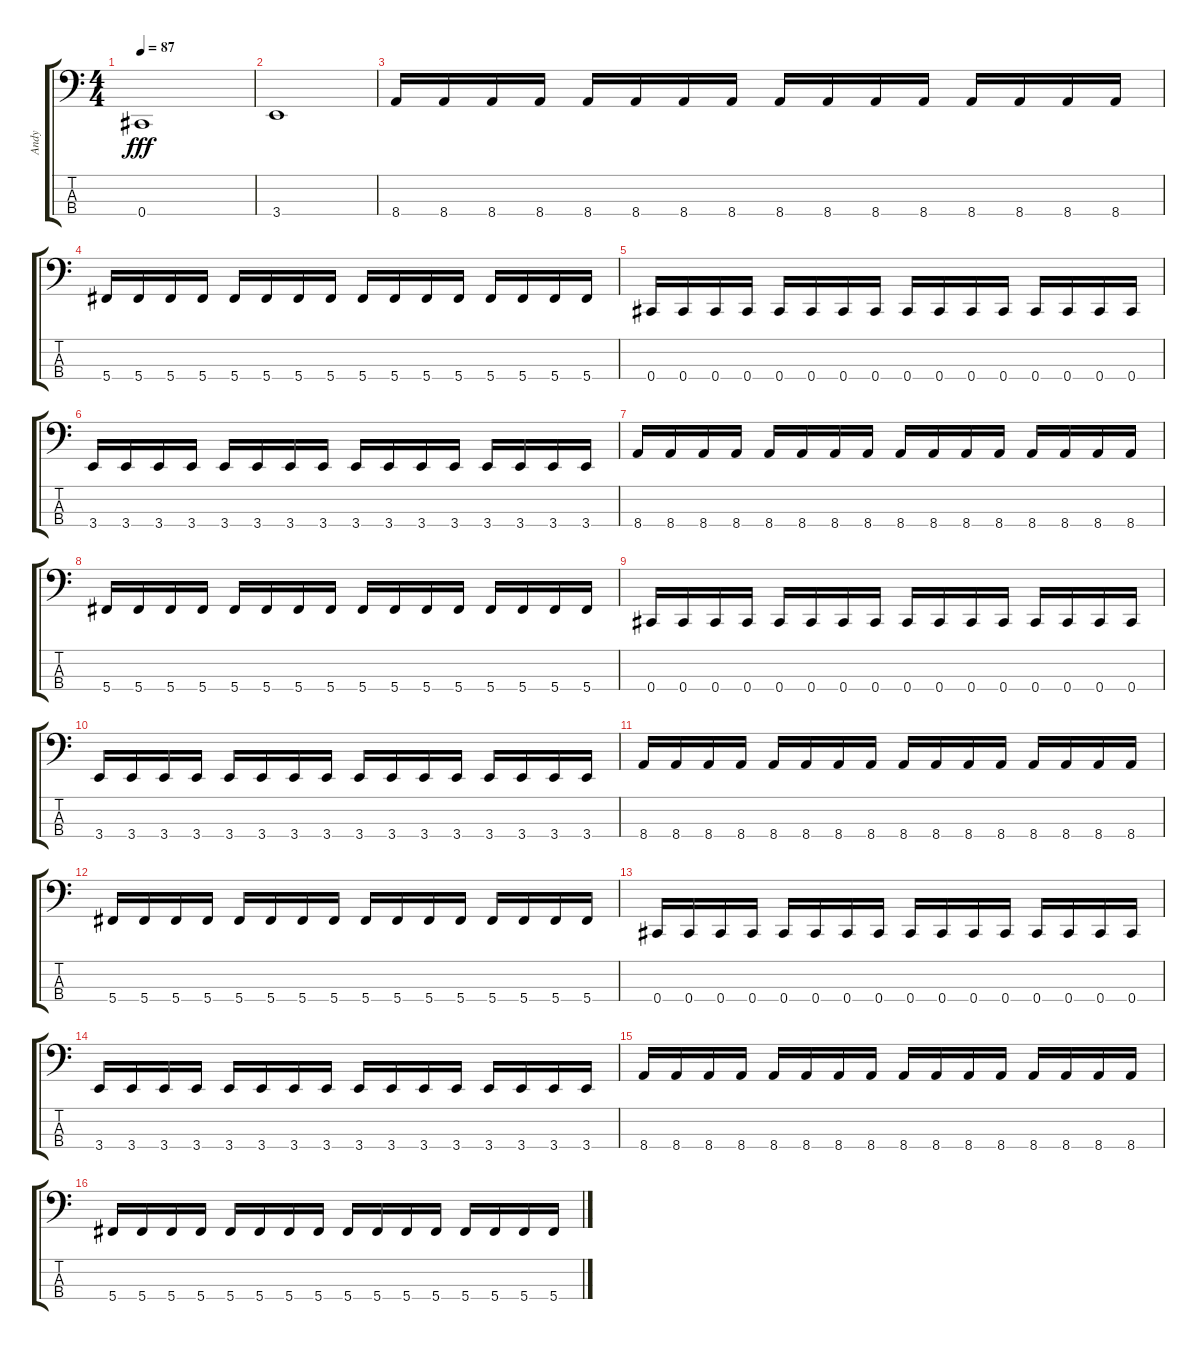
\track ("Andy" "Andy") {instrument electricbasspick}
\staff {score tabs}
\tuning (Gb2 Db2 Ab1 Db1) {hide}
\ts (4 4)
\tempo 87
\clef f4
\ks c
0.4.1{dy fff} |
3.4.1 |
8.4.16 8.4.16 8.4.16 8.4.16 8.4.16 8.4.16 8.4.16 8.4.16 8.4.16 8.4.16 8.4.16 8.4.16 8.4.16 8.4.16 8.4.16 8.4.16 |
5.4.16 5.4.16 5.4.16 5.4.16 5.4.16 5.4.16 5.4.16 5.4.16 5.4.16 5.4.16 5.4.16 5.4.16 5.4.16 5.4.16 5.4.16 5.4.16 |
0.4.16 0.4.16 0.4.16 0.4.16 0.4.16 0.4.16 0.4.16 0.4.16 0.4.16 0.4.16 0.4.16 0.4.16 0.4.16 0.4.16 0.4.16 0.4.16 |
3.4.16 3.4.16 3.4.16 3.4.16 3.4.16 3.4.16 3.4.16 3.4.16 3.4.16 3.4.16 3.4.16 3.4.16 3.4.16 3.4.16 3.4.16 3.4.16 |
8.4.16 8.4.16 8.4.16 8.4.16 8.4.16 8.4.16 8.4.16 8.4.16 8.4.16 8.4.16 8.4.16 8.4.16 8.4.16 8.4.16 8.4.16 8.4.16 |
5.4.16 5.4.16 5.4.16 5.4.16 5.4.16 5.4.16 5.4.16 5.4.16 5.4.16 5.4.16 5.4.16 5.4.16 5.4.16 5.4.16 5.4.16 5.4.16 |
0.4.16 0.4.16 0.4.16 0.4.16 0.4.16 0.4.16 0.4.16 0.4.16 0.4.16 0.4.16 0.4.16 0.4.16 0.4.16 0.4.16 0.4.16 0.4.16 |
3.4.16 3.4.16 3.4.16 3.4.16 3.4.16 3.4.16 3.4.16 3.4.16 3.4.16 3.4.16 3.4.16 3.4.16 3.4.16 3.4.16 3.4.16 3.4.16 |
8.4.16 8.4.16 8.4.16 8.4.16 8.4.16 8.4.16 8.4.16 8.4.16 8.4.16 8.4.16 8.4.16 8.4.16 8.4.16 8.4.16 8.4.16 8.4.16 |
5.4.16 5.4.16 5.4.16 5.4.16 5.4.16 5.4.16 5.4.16 5.4.16 5.4.16 5.4.16 5.4.16 5.4.16 5.4.16 5.4.16 5.4.16 5.4.16 |
0.4.16 0.4.16 0.4.16 0.4.16 0.4.16 0.4.16 0.4.16 0.4.16 0.4.16 0.4.16 0.4.16 0.4.16 0.4.16 0.4.16 0.4.16 0.4.16 |
3.4.16 3.4.16 3.4.16 3.4.16 3.4.16 3.4.16 3.4.16 3.4.16 3.4.16 3.4.16 3.4.16 3.4.16 3.4.16 3.4.16 3.4.16 3.4.16 |
8.4.16 8.4.16 8.4.16 8.4.16 8.4.16 8.4.16 8.4.16 8.4.16 8.4.16 8.4.16 8.4.16 8.4.16 8.4.16 8.4.16 8.4.16 8.4.16 |
5.4.16 5.4.16 5.4.16 5.4.16 5.4.16 5.4.16 5.4.16 5.4.16 5.4.16 5.4.16 5.4.16 5.4.16 5.4.16 5.4.16 5.4.16 5.4.16
